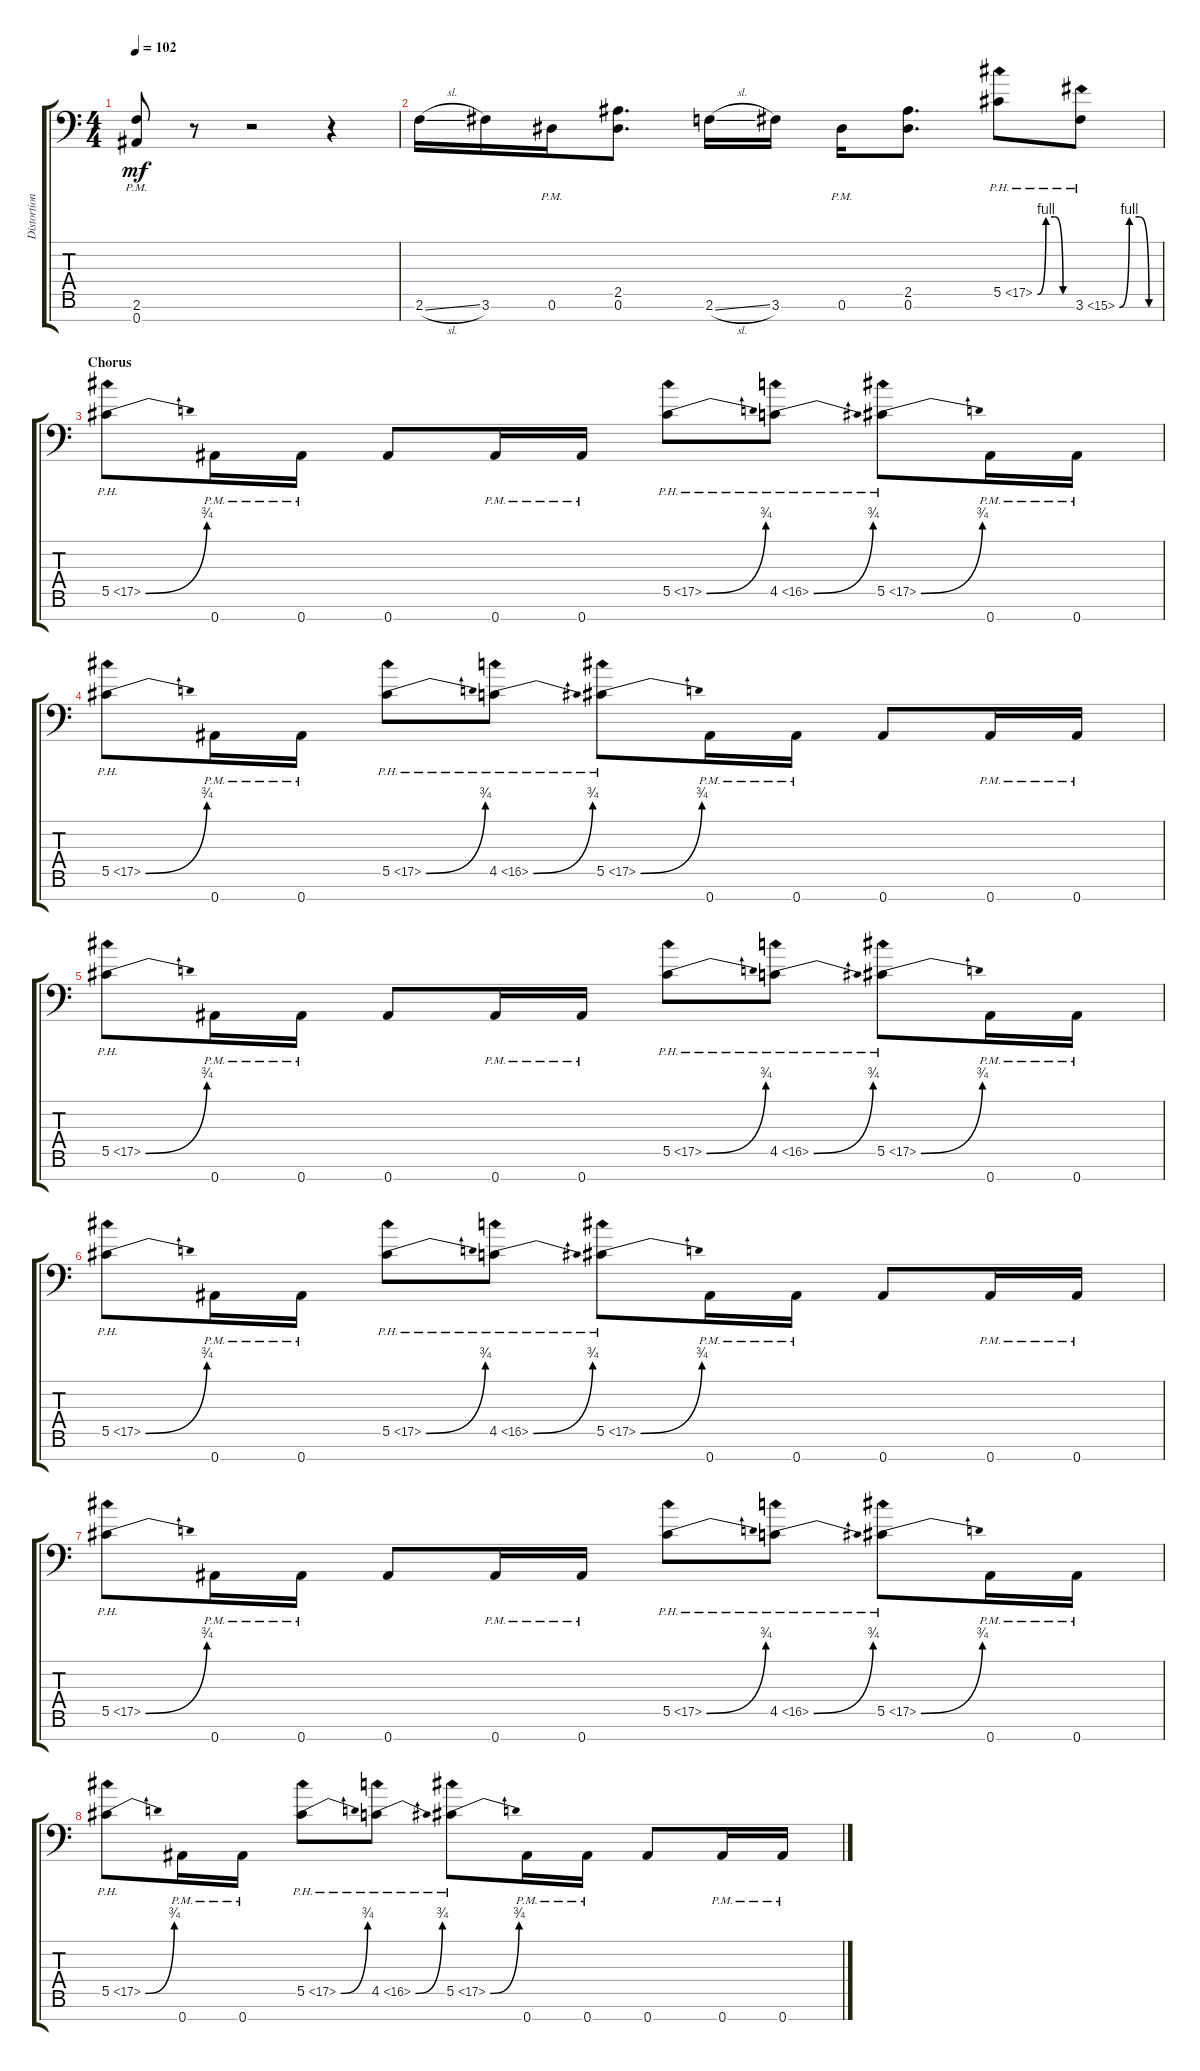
\track ("Distortion Guitar" "Distortion") {instrument distortionguitar}
\staff {score tabs}
\tuning (Eb4 Bb3 Gb3 Db3 Ab2 Eb2 Bb1) {hide}
\ts (4 4)
\tempo 102
\clef f4
\ks c
(2.6{pm} 0.7{pm}).8{dy mf} r.8 r.2 r.4 |
2.6{sl}.16 3.6.16 0.6{pm}.16 (2.5 0.6).8{d} 2.6{sl}.16 3.6.16 0.6{pm}.16 (2.5 0.6).8{d} 5.5{be (custom 0 0 15 4 30 4 45 0 60 0) ph 12}.8 3.6{be (custom 0 0 15 4 30 4 45 0 60 0) ph 12}.8 |
\section ("" "Chorus")
5.5{be (bend 0 0 60 3) ph 12}.8 0.7{pm}.16 0.7{pm}.16 0.7.8 0.7{pm}.16 0.7{pm}.16 5.5{be (bend 0 0 60 3) ph 12}.8 4.5{be (bend 0 0 60 3) ph 12}.8 5.5{be (bend 0 0 60 3) ph 12}.8 0.7{pm}.16 0.7{pm}.16 |
5.5{be (bend 0 0 60 3) ph 12}.8 0.7{pm}.16 0.7{pm}.16 5.5{be (bend 0 0 60 3) ph 12}.8 4.5{be (bend 0 0 60 3) ph 12}.8 5.5{be (bend 0 0 60 3) ph 12}.8 0.7{pm}.16 0.7{pm}.16 0.7.8 0.7{pm}.16 0.7{pm}.16 |
5.5{be (bend 0 0 60 3) ph 12}.8 0.7{pm}.16 0.7{pm}.16 0.7.8 0.7{pm}.16 0.7{pm}.16 5.5{be (bend 0 0 60 3) ph 12}.8 4.5{be (bend 0 0 60 3) ph 12}.8 5.5{be (bend 0 0 60 3) ph 12}.8 0.7{pm}.16 0.7{pm}.16 |
5.5{be (bend 0 0 60 3) ph 12}.8 0.7{pm}.16 0.7{pm}.16 5.5{be (bend 0 0 60 3) ph 12}.8 4.5{be (bend 0 0 60 3) ph 12}.8 5.5{be (bend 0 0 60 3) ph 12}.8 0.7{pm}.16 0.7{pm}.16 0.7.8 0.7{pm}.16 0.7{pm}.16 |
5.5{be (bend 0 0 60 3) ph 12}.8 0.7{pm}.16 0.7{pm}.16 0.7.8 0.7{pm}.16 0.7{pm}.16 5.5{be (bend 0 0 60 3) ph 12}.8 4.5{be (bend 0 0 60 3) ph 12}.8 5.5{be (bend 0 0 60 3) ph 12}.8 0.7{pm}.16 0.7{pm}.16 |
5.5{be (bend 0 0 60 3) ph 12}.8 0.7{pm}.16 0.7{pm}.16 5.5{be (bend 0 0 60 3) ph 12}.8 4.5{be (bend 0 0 60 3) ph 12}.8 5.5{be (bend 0 0 60 3) ph 12}.8 0.7{pm}.16 0.7{pm}.16 0.7.8 0.7{pm}.16 0.7{pm}.16
